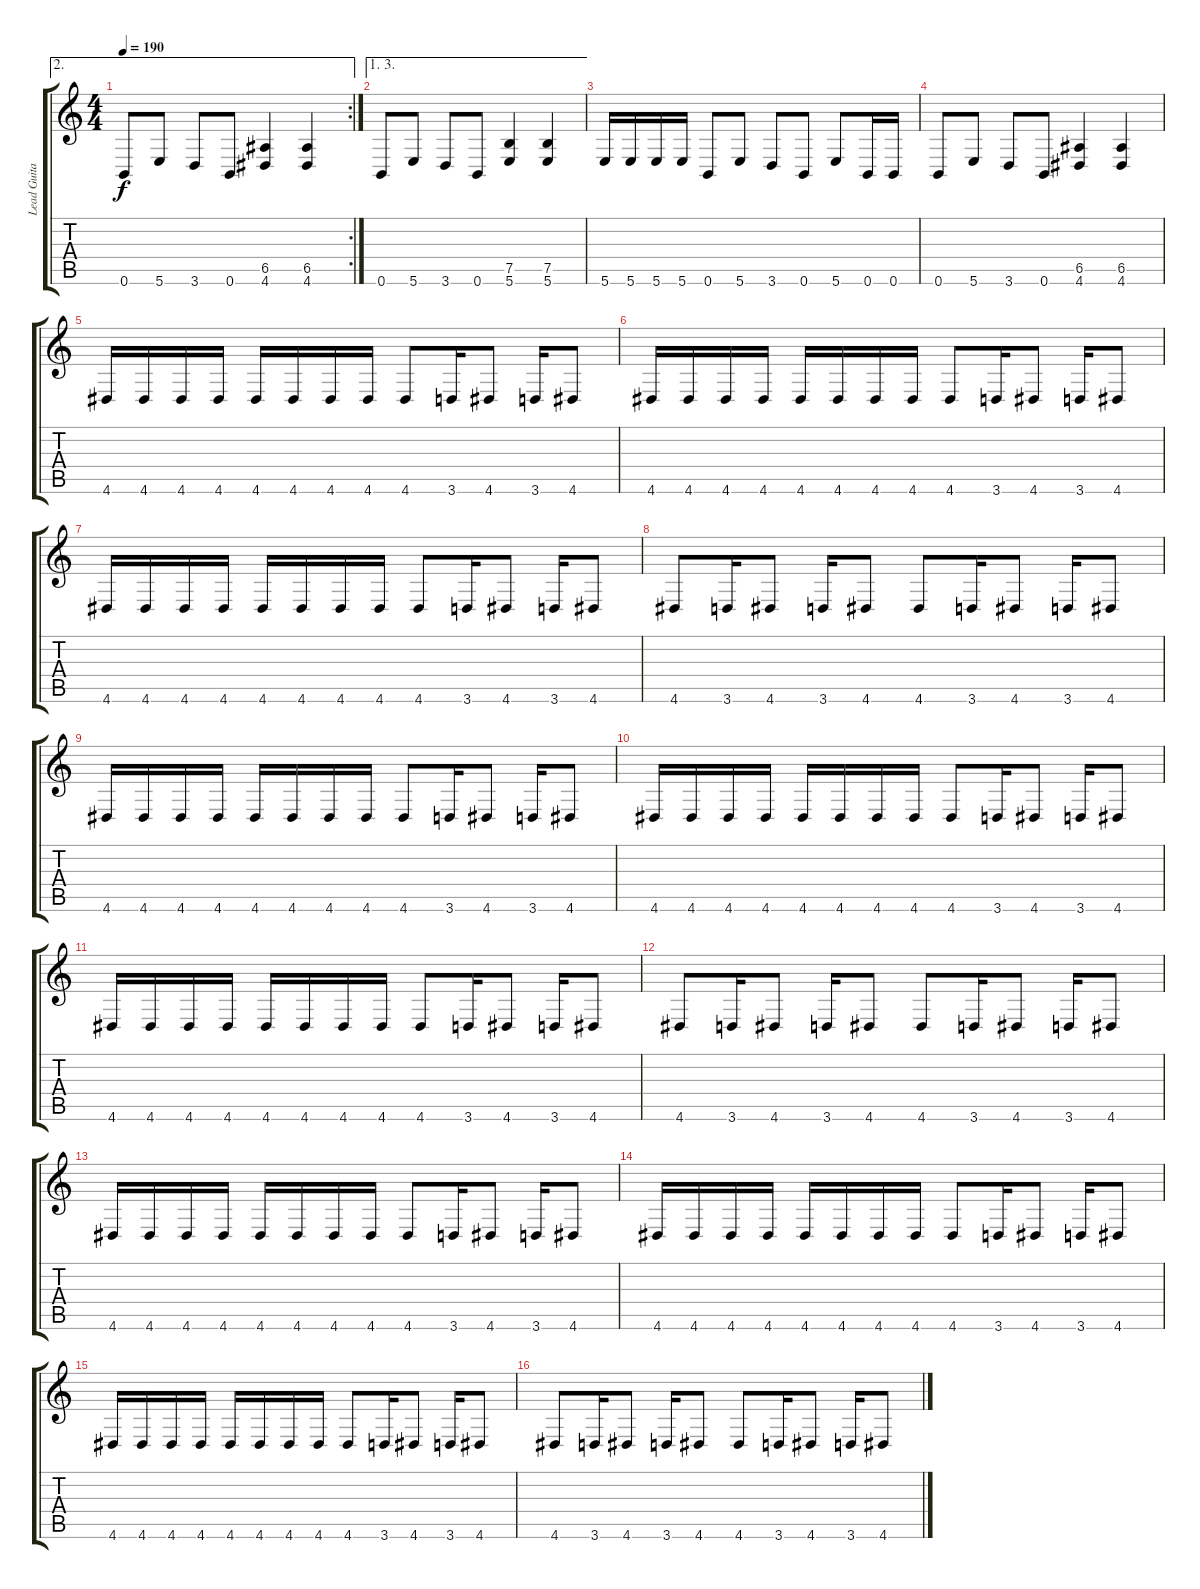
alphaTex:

\track ("Lead Guitar" "Lead Guita") {instrument distortionguitar}
\staff {score tabs}
\tuning (B3 Gb3 D3 A2 E2 B1) {hide}
\ae 2
\rc 2
\ts (4 4)
\tempo 190
\clef g2
\ks c
0.6.8{dy f} 5.6.8 3.6.8 0.6.8 (6.5 4.6).4 (6.5 4.6).4 |
\ae (1 3)
0.6.8 5.6.8 3.6.8 0.6.8 (7.5 5.6).4 (7.5 5.6).4 |
5.6.16 5.6.16 5.6.16 5.6.16 0.6.8 5.6.8 3.6.8 0.6.8 5.6.8 0.6.16 0.6.16 |
0.6.8 5.6.8 3.6.8 0.6.8 (6.5 4.6).4 (6.5 4.6).4 |
4.6.16 4.6.16 4.6.16 4.6.16 4.6.16 4.6.16 4.6.16 4.6.16 4.6.8 3.6.16 4.6.8 3.6.16 4.6.8 |
4.6.16 4.6.16 4.6.16 4.6.16 4.6.16 4.6.16 4.6.16 4.6.16 4.6.8 3.6.16 4.6.8 3.6.16 4.6.8 |
4.6.16 4.6.16 4.6.16 4.6.16 4.6.16 4.6.16 4.6.16 4.6.16 4.6.8 3.6.16 4.6.8 3.6.16 4.6.8 |
4.6.8 3.6.16 4.6.8 3.6.16 4.6.8 4.6.8 3.6.16 4.6.8 3.6.16 4.6.8 |
4.6.16 4.6.16 4.6.16 4.6.16 4.6.16 4.6.16 4.6.16 4.6.16 4.6.8 3.6.16 4.6.8 3.6.16 4.6.8 |
4.6.16 4.6.16 4.6.16 4.6.16 4.6.16 4.6.16 4.6.16 4.6.16 4.6.8 3.6.16 4.6.8 3.6.16 4.6.8 |
4.6.16 4.6.16 4.6.16 4.6.16 4.6.16 4.6.16 4.6.16 4.6.16 4.6.8 3.6.16 4.6.8 3.6.16 4.6.8 |
4.6.8 3.6.16 4.6.8 3.6.16 4.6.8 4.6.8 3.6.16 4.6.8 3.6.16 4.6.8 |
4.6.16 4.6.16 4.6.16 4.6.16 4.6.16 4.6.16 4.6.16 4.6.16 4.6.8 3.6.16 4.6.8 3.6.16 4.6.8 |
4.6.16 4.6.16 4.6.16 4.6.16 4.6.16 4.6.16 4.6.16 4.6.16 4.6.8 3.6.16 4.6.8 3.6.16 4.6.8 |
4.6.16 4.6.16 4.6.16 4.6.16 4.6.16 4.6.16 4.6.16 4.6.16 4.6.8 3.6.16 4.6.8 3.6.16 4.6.8 |
4.6.8 3.6.16 4.6.8 3.6.16 4.6.8 4.6.8 3.6.16 4.6.8 3.6.16 4.6.8
